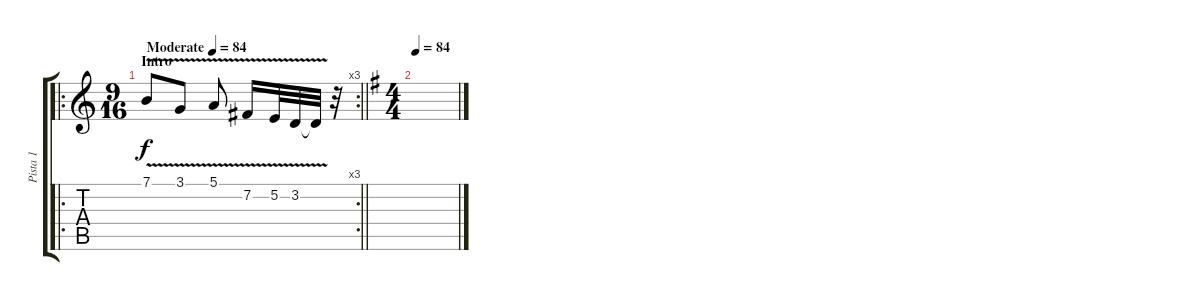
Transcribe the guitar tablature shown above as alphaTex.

\track ("Pista 1" "Pista 1") {instrument violin}
\staff {score tabs}
\tuning (E4 B3 G3 D3 A2 E2) {hide}
\ro
\rc 3
\ts (9 16)
\section ("" "Intro")
\tempo (84 "Moderate")
\tempo 37
\tempo (84 "Moderate")
\clef g2
\barLineRight lightlight
\ks c
7.1{v}.8{dy f instrument violin} 3.1{v}.8 5.1{v}.8 7.2{v}.16 5.2{v}.32 3.2{v}.32 3.2{t}.32 r.32 |
\ts (4 4)
\tempo 84
\ks g
